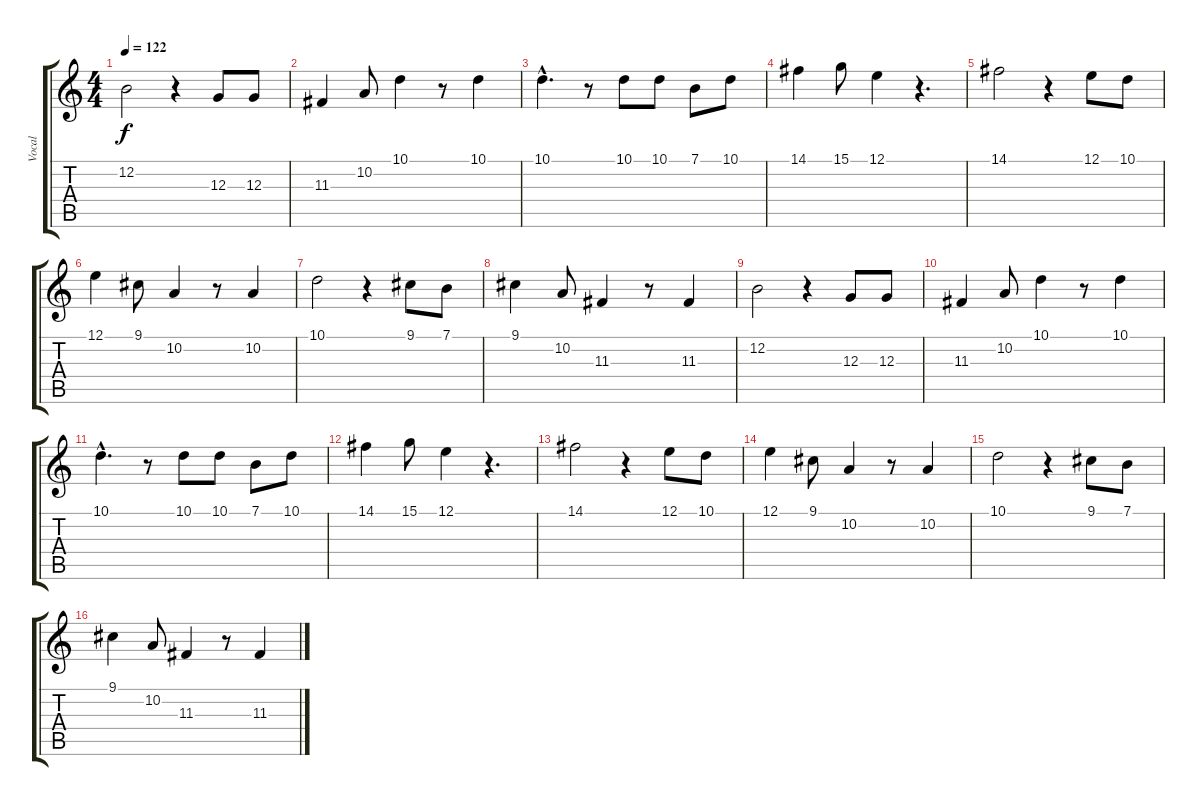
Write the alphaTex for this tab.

\track ("Vocal" "Vocal") {instrument lead1square}
\staff {score tabs}
\tuning (E4 B3 G3 D3 A2 E2) {hide}
\ts (4 4)
\tempo 122
\clef g2
\ks c
12.2.2{dy f} r.4 12.3.8 12.3.8 |
11.3.4 10.2.8 10.1.4 r.8 10.1.4 |
10.1{hac}.4{d} r.8 10.1.8 10.1.8 7.1.8 10.1.8 |
14.1.4 15.1.8 12.1.4 r.4{d} |
14.1.2 r.4 12.1.8 10.1.8 |
12.1.4 9.1.8 10.2.4 r.8 10.2.4 |
10.1.2 r.4 9.1.8 7.1.8 |
9.1.4 10.2.8 11.3.4 r.8 11.3.4 |
12.2.2 r.4 12.3.8 12.3.8 |
11.3.4 10.2.8 10.1.4 r.8 10.1.4 |
10.1{hac}.4{d} r.8 10.1.8 10.1.8 7.1.8 10.1.8 |
14.1.4 15.1.8 12.1.4 r.4{d} |
14.1.2 r.4 12.1.8 10.1.8 |
12.1.4 9.1.8 10.2.4 r.8 10.2.4 |
10.1.2 r.4 9.1.8 7.1.8 |
9.1.4 10.2.8 11.3.4 r.8 11.3.4
